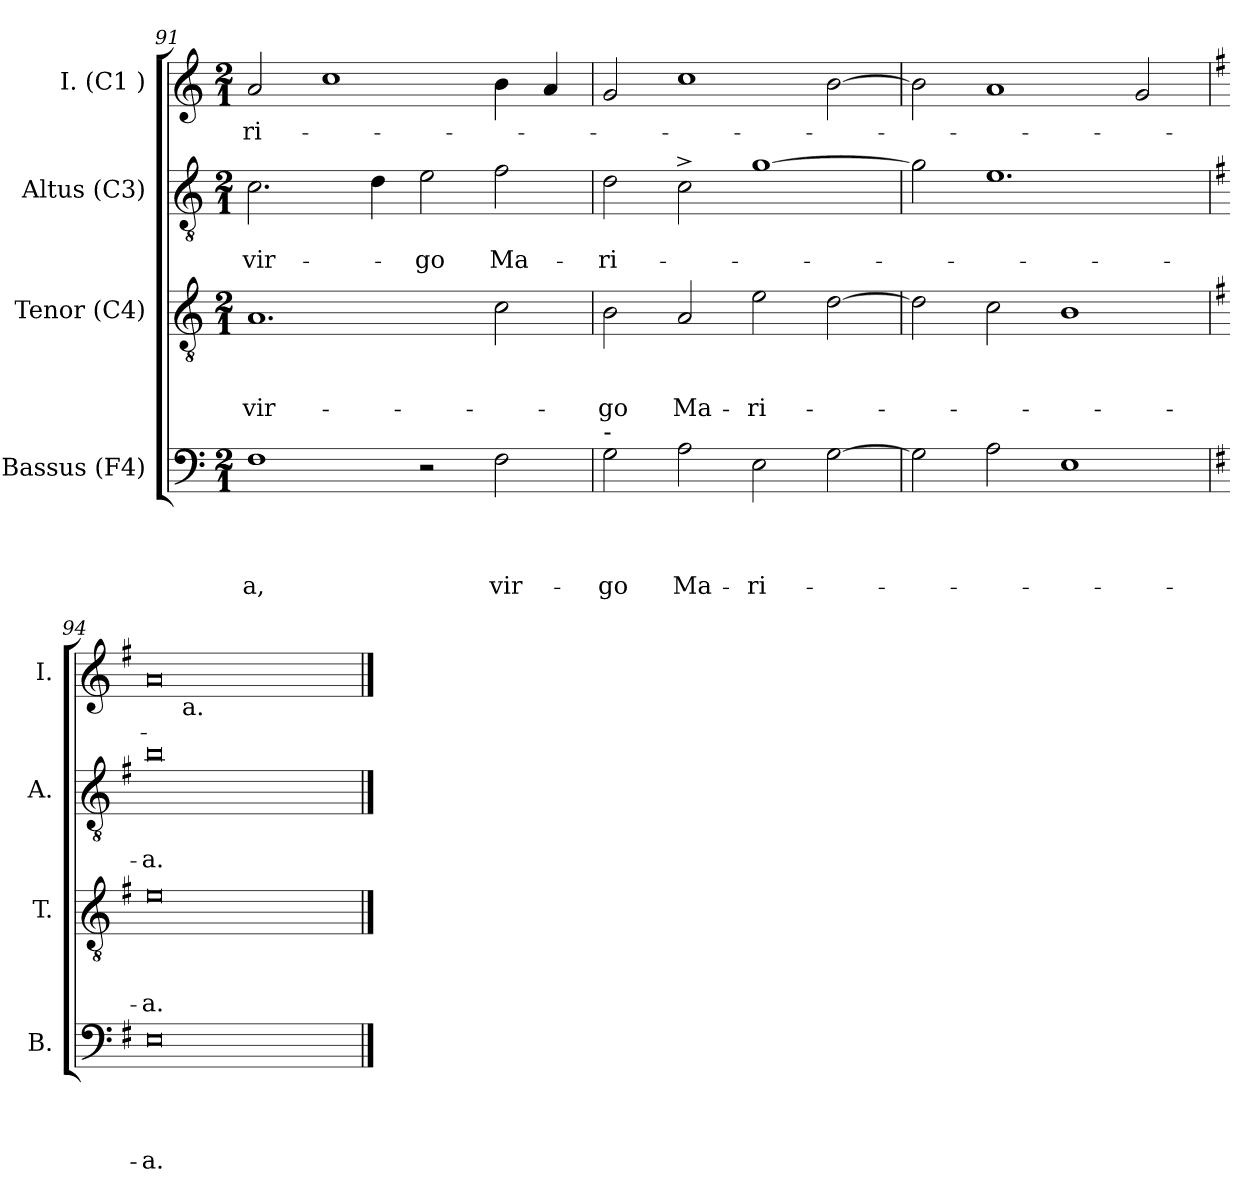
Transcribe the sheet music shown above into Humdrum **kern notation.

**kern	**text	**text	**text	**text	**kern	**text	**text	**text	**kern	**text	**text	**kern	**text
*part4	*part4	*part4	*part4	*part4	*part3	*part3	*part3	*part3	*part2	*part2	*part2	*part1	*part1
*staff4	*staff4	*staff4	*staff4	*staff4	*staff3	*staff3	*staff3	*staff3	*staff2	*staff2	*staff2	*staff1	*staff1
*I"Bassus (F4)	*	*	*	*	*I"Tenor (C4)	*	*	*	*I"Altus (C3)	*	*	*I"I. (C1 )	*
*I'B.	*	*	*	*	*I'T.	*	*	*	*I'A.	*	*	*I'I.	*
*clefF4	*	*	*	*	*clefGv2	*	*	*	*clefGv2	*	*	*clefG2	*
*k[]	*	*	*	*	*k[]	*	*	*	*k[]	*	*	*k[]	*
*C:	*	*	*	*	*C:	*	*	*	*C:	*	*	*C:	*
*M2/1	*	*	*	*	*M2/1	*	*	*	*M2/1	*	*	*M2/1	*
=91	=91	=91	=91	=91	=91	=91	=91	=91	=91	=91	=91	=91	=91
!	!	!	!	!LO:LY:b	!	!	!	!LO:LY:b	!	!	!LO:LY:b	!	!LO:LY:b
1F	.	.	.	-a,	1.A	.	.	vir-	2.c\	.	vir-	2a/	-ri-
.	.	.	.	.	.	.	.	.	.	.	.	1cc	.
.	.	.	.	.	.	.	.	.	4d\	.	.	.	.
!	!	!	!	!	!	!	!	!	!	!	!LO:LY:b	!	!
2r	.	.	.	.	.	.	.	.	2e\	.	-go	.	.
!	!	!	!	!LO:LY:b	!	!	!	!	!	!	!LO:LY:b	!	!
2F\	.	.	.	vir-	2c\	.	.	.	2f\	.	Ma-	4b\	.
.	.	.	.	.	.	.	.	.	.	.	.	4a/	.
!!LO:LB:g=z
=92	=92	=92	=92	=92	=92	=92	=92	=92	=92	=92	=92	=92	=92
!LO:TX:a:t=-	!	!	!	!	!	!	!	!	!	!	!	!	!
!	!	!	!	!LO:LY:b	!	!	!	!LO:LY:b	!	!	!LO:LY:b	!	!
2G\	.	.	.	-go	2B\	.	.	-go	2d\	.	-ri-	2g/	.
!	!	!	!	!LO:LY:b	!	!	!	!LO:LY:b	!	!	!	!	!
2A\	.	.	.	Ma-	2A/	.	.	Ma-	2c^>\	.	.	1cc	.
!	!	!	!	!LO:LY:b	!	!	!	!LO:LY:b	!	!	!	!	!
2E\	.	.	.	-ri-	2e\	.	.	-ri-	[>1g	.	.	.	.
[>2G\	.	.	.	.	[>2d\	.	.	.	.	.	.	[>2b\	.
=93	=93	=93	=93	=93	=93	=93	=93	=93	=93	=93	=93	=93	=93
2G\]	.	.	.	.	2d\]	.	.	.	2g\]	.	.	2b\]	.
2A\	.	.	.	.	2c\	.	.	.	1.e	.	.	1a	.
1E	.	.	.	.	1B	.	.	.	.	.	.	.	.
.	.	.	.	.	.	.	.	.	.	.	.	2g/	.
=94	=94	=94	=94	=94	=94	=94	=94	=94	=94	=94	=94	=94	=94
*k[f#]	*	*	*	*	*k[f#]	*	*	*	*k[f#]	*	*	*k[f#]	*
*G:	*	*	*	*	*G:	*	*	*	*G:	*	*	*G:	*
!	!	!	!	!LO:LY:b:rj	!	!	!	!LO:LY:b:rj	!	!	!LO:LY:b:rj	!	!
*	*	*	*	*	*	*	*	*	*	*	*	*^	*
0E	.	.	.	-a.	0e	.	.	-a.	0b	.	-a.	0a	8ryy	.
!	!	!	!	!	!	!	!	!	!	!	!	!	!LO:TX:b:t=a.	!
.	.	.	.	.	.	.	.	.	.	.	.	.	1...ryy	.
*	*	*	*	*	*	*	*	*	*	*	*	*v	*v	*
==	==	==	==	==	==	==	==	==	==	==	==	==	==
*-	*-	*-	*-	*-	*-	*-	*-	*-	*-	*-	*-	*-	*-
